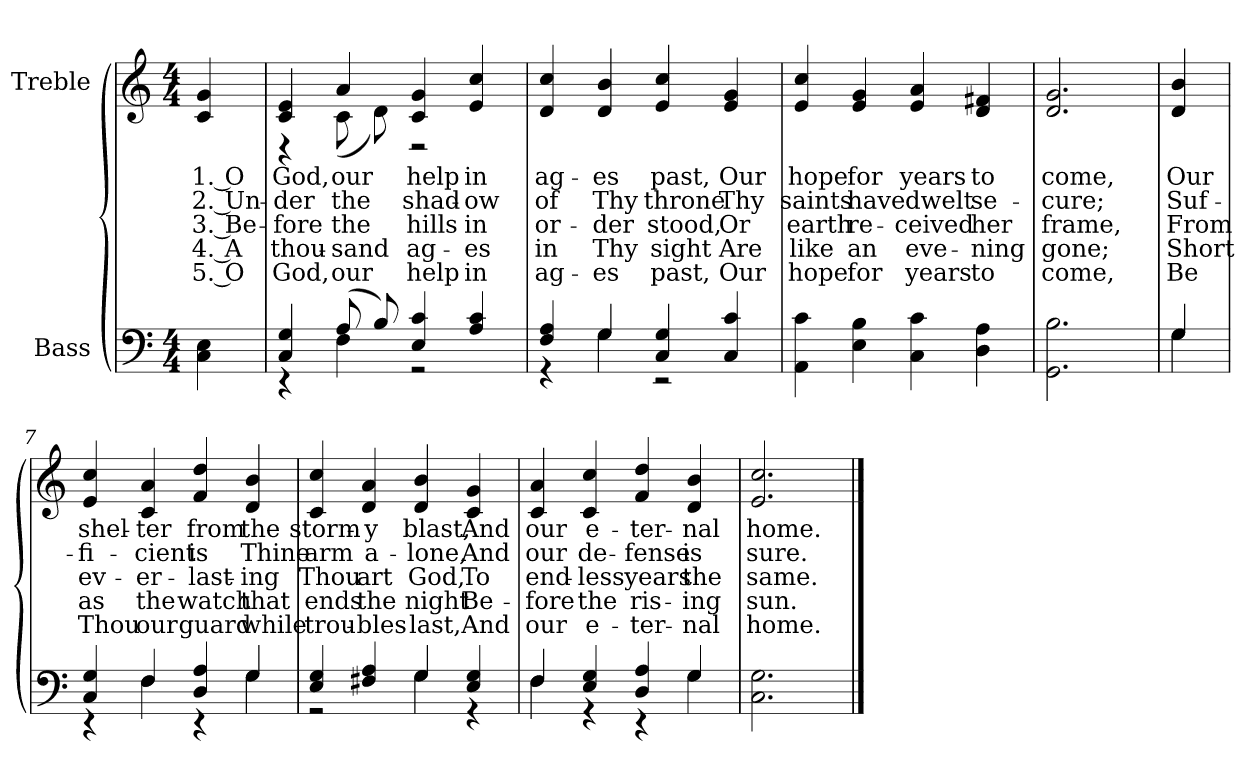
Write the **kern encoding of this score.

**kern	**kern	**text	**text	**text	**text	**text
*part2	*part1	*part1	*part1	*part1	*part1	*part1
*staff2	*staff1	*staff1	*staff1	*staff1	*staff1	*staff1
*I"Bass	*I"Treble	*	*	*	*	*
*clefF4	*clefG2	*	*	*	*	*
*k[]	*k[]	*	*	*	*	*
*C:	*C:	*	*	*	*	*
*M4/4	*M4/4	*	*	*	*	*
*MM100	*MM100	*	*	*	*	*
=1	=1	=1	=1	=1	=1	=1
4C 4E	4c 4g	-1. O	-2. Un-	-3. Be-	-4. A	-5. O
=2	=2	=2	=2	=2	=2	=2
*^	*^	*	*	*	*	*
4C 4G	4r	4c 4e	4r	-God,	-der	-fore	-thou-	-God,
(8AL	4F	4a	(8cL	-our	-the	-the	-sand	-our
8B)	.	.	8d)	.	.	.	.	.
4E 4c	2r	4c 4g	2r	-help	-shad-	-hills	-ag-	-help
4A 4c	.	4e 4cc	.	-in	-ow	-in	-es	-in
*	*	*v	*v	*	*	*	*	*
=3	=3	=3	=3	=3	=3	=3	=3
4F 4A	4r	4d 4cc	-ag-	-of	-or-	-in	-ag-
4G	4G	4d 4b	-es	-Thy	-der	-Thy	-es
4C 4G	2r	4e 4cc	-past,	-throne	-stood,	-sight	-past,
4C 4c	.	4e 4g	-Our	-Thy	-Or	-Are	-Our
*v	*v	*	*	*	*	*	*
=4	=4	=4	=4	=4	=4	=4
4AA 4c	4e 4cc	-hope	-saints	-earth	-like	-hope
4E 4B	4e 4g	-for	-have	-re-	-an	-for
4C 4c	4e 4a	-years	-dwelt	-ceived	-eve-	-years
4D 4A	4d 4f#	-to	-se-	-her	-ning	-to
=5	=5	=5	=5	=5	=5	=5
2.GG 2.B	2.d 2.g	-come,	-cure;	-frame,	-gone;	-come,
=6	=6	=6	=6	=6	=6	=6
*^	*	*	*	*	*	*
4G	4G	4d 4b	-Our	-Suf-	-From	-Short	-Be
=7	=7	=7	=7	=7	=7	=7	=7
4C 4G	4r	4e 4cc	-shel-	-fi-	-ev-	-as	-Thou
4F	4F	4c 4a	-ter	-cient	-er-	-the	-our
4D 4A	4r	4f 4dd	-from	-is	-last-	-watch	-guard
4G	4G	4d 4b	-the	-Thine	-ing	-that	-while
=8	=8	=8	=8	=8	=8	=8	=8
4E 4G	2r	4c 4cc	-storm-	-arm	-Thou	-ends	-trou-
4F# 4A	.	4d 4a	-y	-a-	-art	-the	-bles
4G	4G	4d 4b	-blast,	-lone,	-God,	-night	-last,
4E 4G	4r	4c 4g	-And	-And	-To	-Be-	-And
=9	=9	=9	=9	=9	=9	=9	=9
4F	4F	4c 4a	-our	-our	-end-	-fore	-our
4E 4G	4r	4c 4cc	-e-	-de-	-less	-the	-e-
4D 4A	4r	4f 4dd	-ter-	-fense	-years	-ris-	-ter-
4G	4G	4d 4b	-nal	-is	-the	-ing	-nal
*v	*v	*	*	*	*	*	*
=10	=10	=10	=10	=10	=10	=10
2.C 2.G	2.e 2.cc	-home.	-sure.	-same.	-sun.	-home.
==	==	==	==	==	==	==
*-	*-	*-	*-	*-	*-	*-
